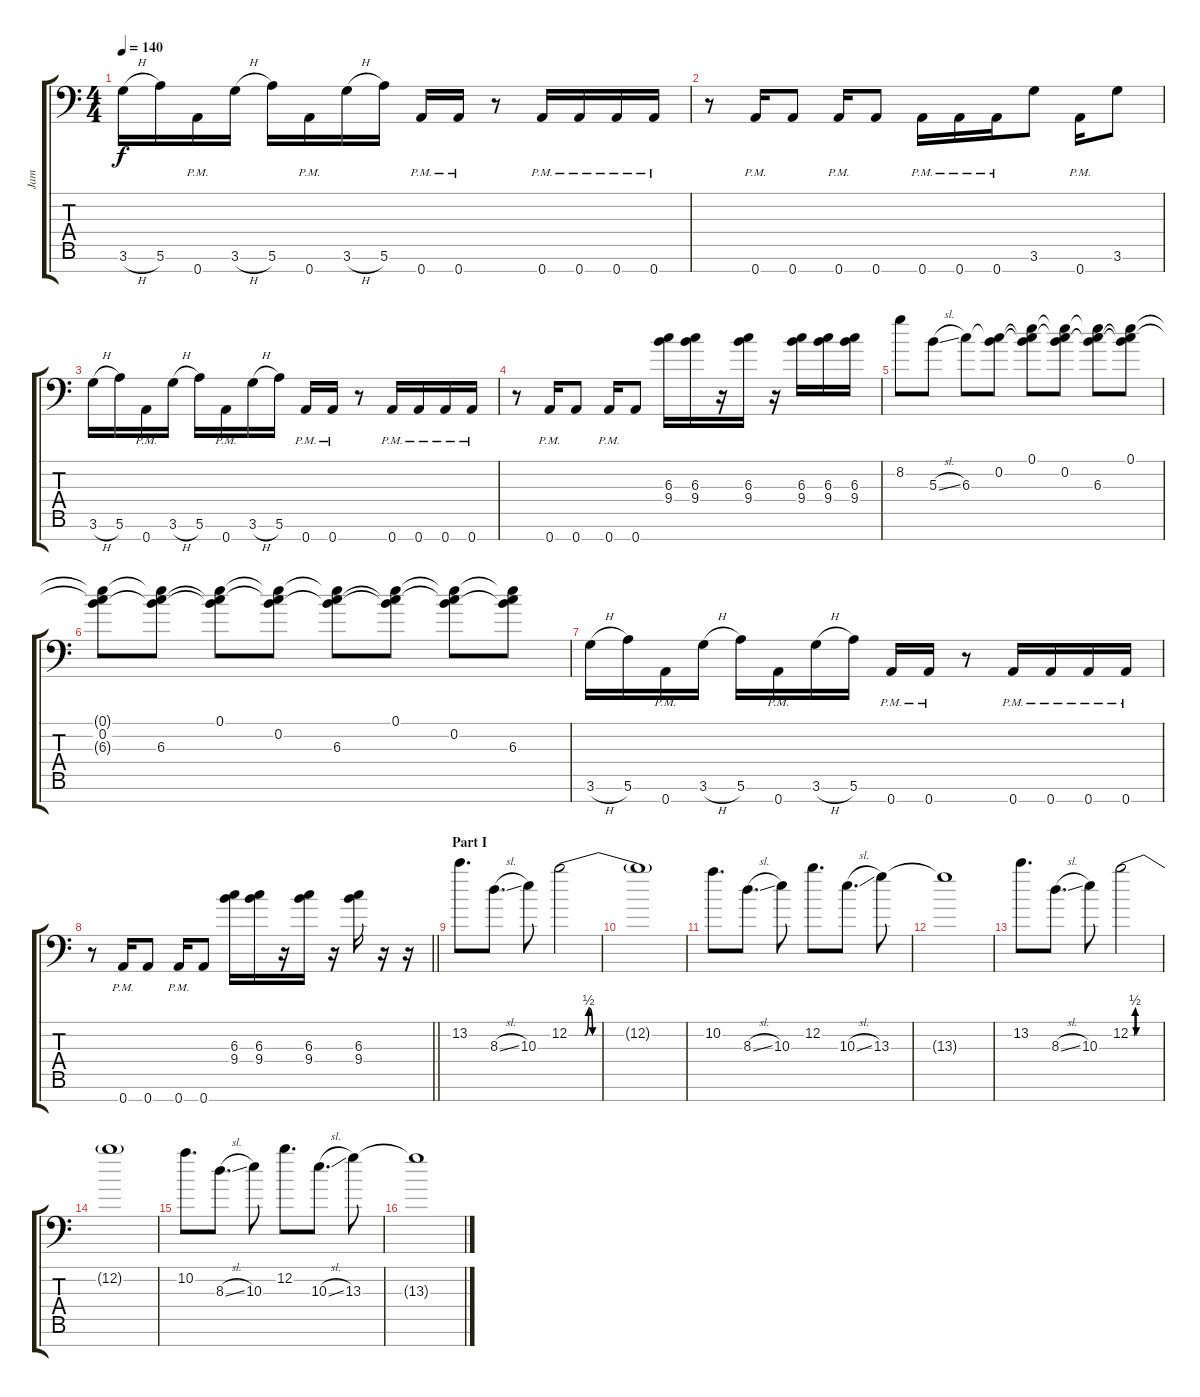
\track ("Jam" "Jam") {instrument overdrivenguitar}
\staff {score tabs}
\tuning (E4 B3 Gb3 D3 A2 E2 A1) {hide}
\ts (4 4)
\tempo 140
\clef f4
\ks c
3.6{h}.16{dy f} 5.6.16 0.7{pm}.16 3.6{h}.16 5.6.16 0.7{pm}.16 3.6{h}.16 5.6.16 0.7{pm}.16 0.7{pm}.16 r.8 0.7{pm}.16 0.7{pm}.16 0.7{pm}.16 0.7{pm}.16 |
r.8 0.7{pm}.16 0.7.8 0.7{pm}.16 0.7.8 0.7{pm}.16 0.7{pm}.16 0.7{pm}.16 3.6.8 0.7{pm}.16 3.6.8 |
3.6{h}.16 5.6.16 0.7{pm}.16 3.6{h}.16 5.6.16 0.7{pm}.16 3.6{h}.16 5.6.16 0.7{pm}.16 0.7{pm}.16 r.8 0.7{pm}.16 0.7{pm}.16 0.7{pm}.16 0.7{pm}.16 |
r.8 0.7{pm}.16 0.7.8 0.7{pm}.16 0.7.8 (6.3 9.4).16 (6.3 9.4).16 r.16 (6.3 9.4).16 r.16 (6.3 9.4).16 (6.3 9.4).16 (6.3 9.4).16 |
8.2.8 5.3{sl}.8 6.3.8 (0.2 6.3{t}).8 (0.1 0.2{t} 6.3{t}).8 (0.1{t} 0.2 6.3{t}).8 (0.1{t} 0.2{t} 6.3).8 (0.1 0.2{t} 6.3{t}).8 |
(0.1{t} 0.2 6.3{t}).8 (0.1{t} 0.2{t} 6.3).8 (0.1 0.2{t} 6.3{t}).8 (0.1{t} 0.2 6.3{t}).8 (0.1{t} 0.2{t} 6.3).8 (0.1 0.2{t} 6.3{t}).8 (0.1{t} 0.2 6.3{t}).8 (0.1{t} 0.2{t} 6.3).8 |
3.6{h}.16 5.6.16 0.7{pm}.16 3.6{h}.16 5.6.16 0.7{pm}.16 3.6{h}.16 5.6.16 0.7{pm}.16 0.7{pm}.16 r.8 0.7{pm}.16 0.7{pm}.16 0.7{pm}.16 0.7{pm}.16 |
\barLineRight lightlight
r.8 0.7{pm}.16 0.7.8 0.7{pm}.16 0.7.8 (6.3 9.4).16 (6.3 9.4).16 r.16 (6.3 9.4).16 r.16 (6.3 9.4).16 r.16 r.16 |
\section ("" "Part I")
13.2.8{d} 8.3{sl}.8{d} 10.3.8 12.2{be (custom 0 0 8 0 10 2 12 0 60 0)}.2 |
12.2{t}.1 |
10.2.8{d} 8.3{sl}.8{d} 10.3.8 12.2.8{d} 10.3{sl}.8{d} 13.3.8 |
13.3{t}.1 |
13.2.8{d} 8.3{sl}.8{d} 10.3.8 12.2{be (custom 0 0 8 0 10 2 12 0 60 0)}.2 |
12.2{t}.1 |
10.2.8{d} 8.3{sl}.8{d} 10.3.8 12.2.8{d} 10.3{sl}.8{d} 13.3.8 |
13.3{t}.1
